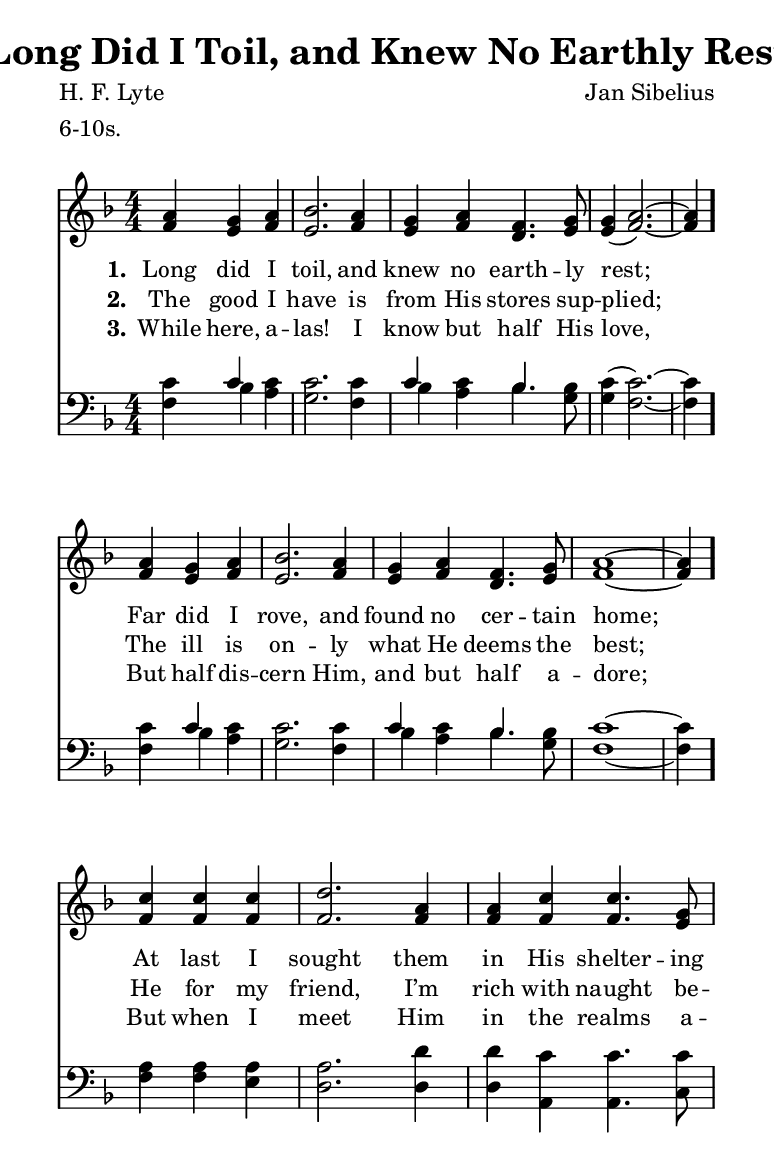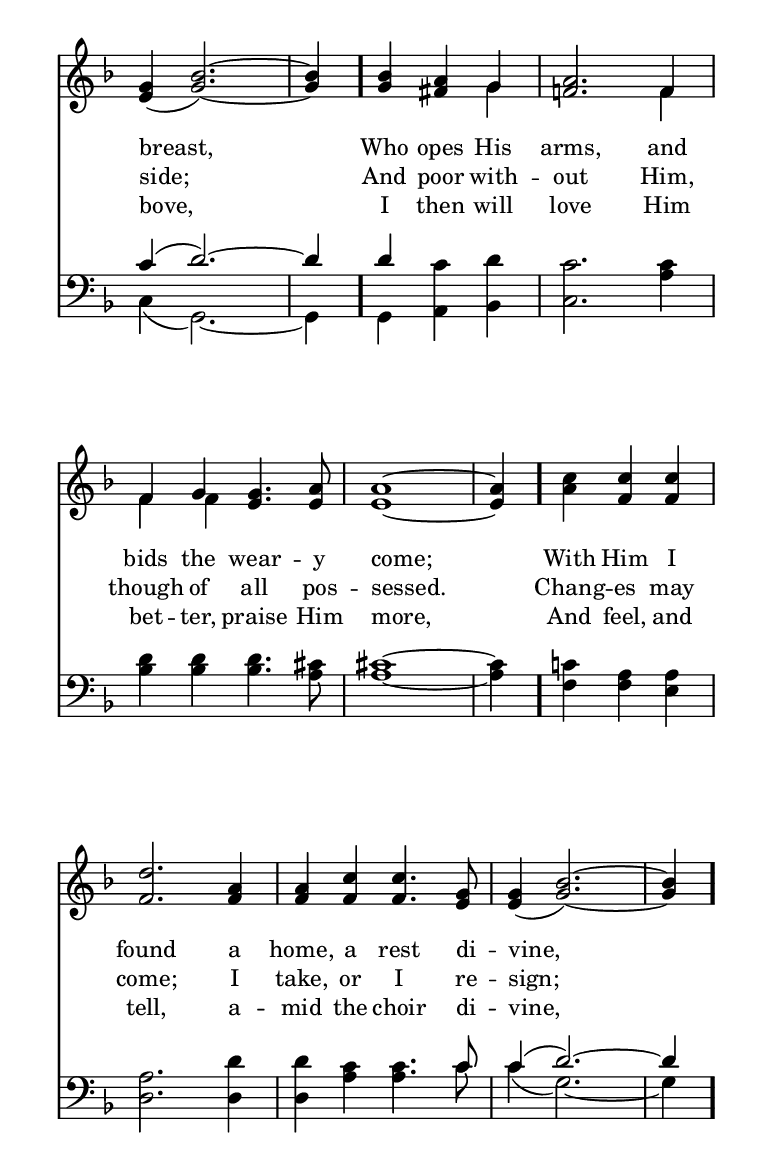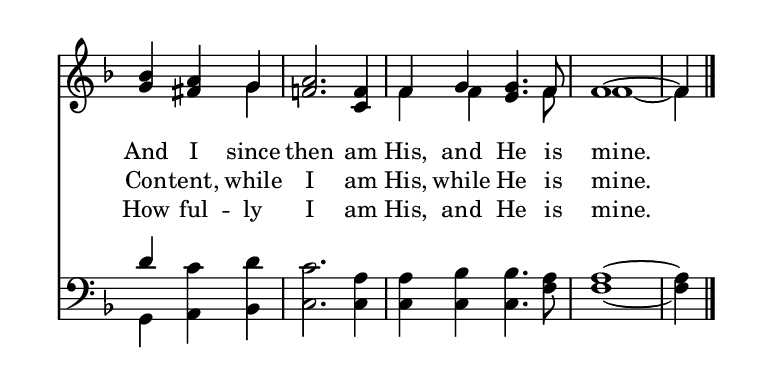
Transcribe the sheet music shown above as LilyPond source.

\include "common/global.ily"
\paper {
  \include "common/paper.ily"
  ragged-last-bottom = ##t
  system-count = #(cond (is-eogsized 5) (#t #f))
  page-count = #(cond (is-eogsized 2) (#t #f))
}

\header{
  hymnnumber = "173"
  title = "Long Did I Toil, and Knew No Earthly Rest"
  tunename = "Finlandia"
  meter = "6-10s."
  poet = "H. F. Lyte"
  composer = "Jan Sibelius"
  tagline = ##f
}

global = {
  \include "common/overrides.ily"
  \override Staff.TimeSignature.style = #'numbered
  \time 4/4
  \override Score.MetronomeMark.transparent = ##t % hide all fermata changes too
  \tempo 4=100
  \key f \major
  \partial 2.
  \autoBeamOff
}

patternA = { c4 c4 c4 | c2. c4 | c4 c4 c4. c8 | c4( c2.) ~ | \noBreak \noPageBreak c4 }
patternB = { c4 c4 c4 | c2. c4 | c4 c4 c4. c8 | c1 ~ \noBreak \noPageBreak c4 }

notesSoprano = {
\global
\relative c'' {

  \changePitch \patternA { a g a bes a g a f g g a a }
  \changePitch \patternB { a g a bes a g a f g a a }
  \changePitch \patternA { c c c d a a c c g g bes bes }
  \changePitch \patternB { bes a g a f f g g a a a }
  \changePitch \patternA { c c c d a a c c g g bes bes }
  \changePitch \patternB { bes a g a f f g g f f f }

  \bar "|."

}
}

notesAlto = {
\global
\relative e' {

  \changePitch \patternA { f e f e f e f d e e f f }
  \changePitch \patternB { f e f e f e f d e f f }
  \changePitch \patternA { f f f f f f f f e e g g }
  \changePitch \patternB { g fis g f! f f f e e e e }
  \changePitch \patternA { a f f f f f f f e e g g }
  \changePitch \patternB { g fis g f! c f f e f f f }

}
}

notesTenor = {
\global
\relative a {

  \changePitch \patternA { c c c c c c c bes bes c c c }
  \changePitch \patternB { c c c c c c c bes bes c c }
  \changePitch \patternA { a a a a d d c c c c d d }
  \changePitch \patternB { d c d c c d d d cis cis cis }
  \changePitch \patternA { c! a a a d d c c c c d d }
  \changePitch \patternB { d c d c a a bes bes a a a }

}
}

notesBass = {
\global
\relative f {

  \changePitch \patternA { f bes a g f bes a bes g g f f }
  \changePitch \patternB { f bes a g f bes a bes g f f }
  \changePitch \patternA { f f e d d d a a c c g g }
  \changePitch \patternB { g a bes c a' bes bes bes a a a }
  \changePitch \patternA { f f e d d d a' a c c g g }
  \changePitch \patternB { g, a bes c c c c c f f f }

}
}

wordsA = \lyricmode {
\set stanza = "1."

Long did I toil, and knew no earth -- ly rest; \bar "."
Far did I rove, and found no cer -- tain home; \bar "."
At last I sought them in His shelter -- ing breast, \bar "." % original has shel -- ter -- ing
Who opes His arms, and bids the wear -- y come; \bar "."
With Him I found a home, a rest di -- vine, \bar "."
And I since then am His, and He is mine. \bar "."

}

wordsB = \lyricmode {
\set stanza = "2."

The good I have is from His stores sup -- plied;
The ill is on -- ly what He deems the best;
He for my friend, I’m rich with naught be -- side;
And poor with -- out Him, though of all pos -- sessed.
Chang -- es may come; I take, or I re -- sign;
Con -- tent, while I am His, while He is mine.

}

wordsC = \lyricmode {
\set stanza = "3."

While here, a -- las! I know but half His love,
But half dis -- cern Him, and but half a -- dore;
But when I meet Him in the realms a -- bove,
I then will love Him bet -- ter, praise Him more,
And feel, and tell, a -- mid the choir di -- vine,
How ful -- ly I am His, and He is mine.

}

\score {
  \context ChoirStaff <<
    \context Staff = upper <<
      \set Staff.autoBeaming = ##f
      \set ChoirStaff.systemStartDelimiter = #'SystemStartBar
      \set ChoirStaff.printPartCombineTexts = ##f
      \partcombine #'(2 . 9) \notesSoprano \notesAlto
      \context NullVoice = sopranos { \voiceOne << \notesSoprano >> }
      \context Lyrics = one   \lyricsto sopranos \wordsA
      \context Lyrics = two   \lyricsto sopranos \wordsB
      \context Lyrics = three \lyricsto sopranos \wordsC
    >>
    \context Staff = men <<
      \set Staff.autoBeaming = ##f
      \clef bass
      \set ChoirStaff.printPartCombineTexts = ##f
      \partcombine #'(2 . 9) \notesTenor \notesBass
    >>
  >>
  \layout {
    \include "common/layout.ily"
  }
  \midi{
    \include "common/midi.ily"
  }
}

\version "2.19.49"  % necessary for upgrading to future LilyPond versions.

% vi:set et ts=2 sw=2 ai nocindent syntax=lilypond:
